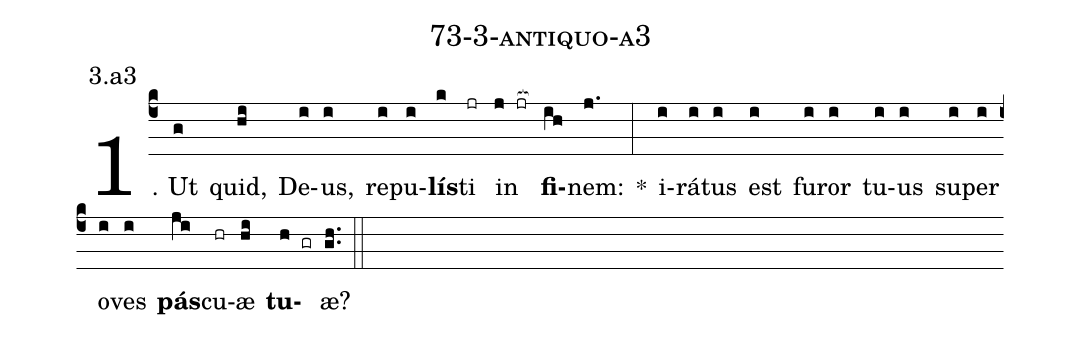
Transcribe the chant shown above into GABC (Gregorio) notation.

name: 73-3-antiquo-a3;
annotation: 3.a3;
%%
(c4)1. Ut(g) quid,(hi) De(i)us,(i) re(i)pu(i)<b>lís</b>(k)ti(jr) in(j jr[ocb:1{]) <b>fi</b>(ih[ocb:0}])nem:(j.) *(:) i(i)rá(i)tus(i) est(i) fu(i)ror(i) tu(i)us(i) su(i)per(i) o(i)ves(i) <b>pás</b>(ji)cu(hr)æ(hi) <b>tu</b>(h gr)æ?(gh..) (::)
